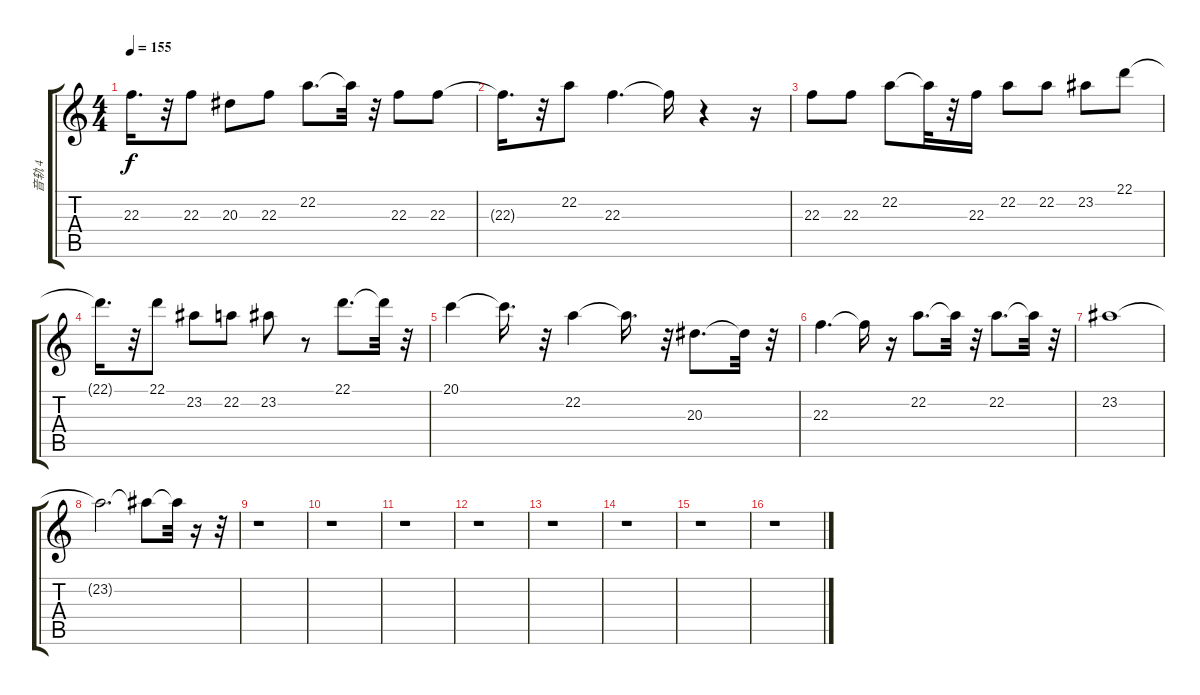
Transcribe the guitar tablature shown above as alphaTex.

\track ("音轨 4" "音轨 4") {instrument musicbox}
\staff {score tabs}
\tuning (E4 B3 G3 D3 A2 E2) {hide}
\ts (4 4)
\tempo 155
\clef g2
\ks c
22.3{t}.16{d dy f} r.32 22.3.8 20.3.8 22.3.8 22.2.8{d} 22.2{t}.32 r.32 22.3.8 22.3.8 |
22.3{t}.16{d} r.32 22.2.8 22.3.4{d} 22.3{t}.16 r.4 r.16 |
22.3.8 22.3.8 22.2.8 22.2{t}.32 r.32 22.3.16 22.2.8 22.2.8 23.2.8 22.1.8 |
22.1{t}.16{d} r.32 22.1.8 23.2.8 22.2.8 23.2.8 r.8 22.1.8{d} 22.1{t}.32 r.32 |
20.1.4 20.1{t}.16{d} r.32 22.2.4 22.2{t}.16{d} r.32 20.3.8{d} 20.3{t}.32 r.32 |
22.3.4{d} 22.3{t}.16 r.16 22.2.8{d} 22.2{t}.32 r.32 22.2.8{d} 22.2{t}.32 r.32 |
23.2.1 |
23.2{t}.2{d} 23.2{t}.8 23.2{t}.32 r.16 r.32 |
r.1 |
r.1 |
r.1 |
r.1 |
r.1 |
r.1 |
r.1 |
r.1
